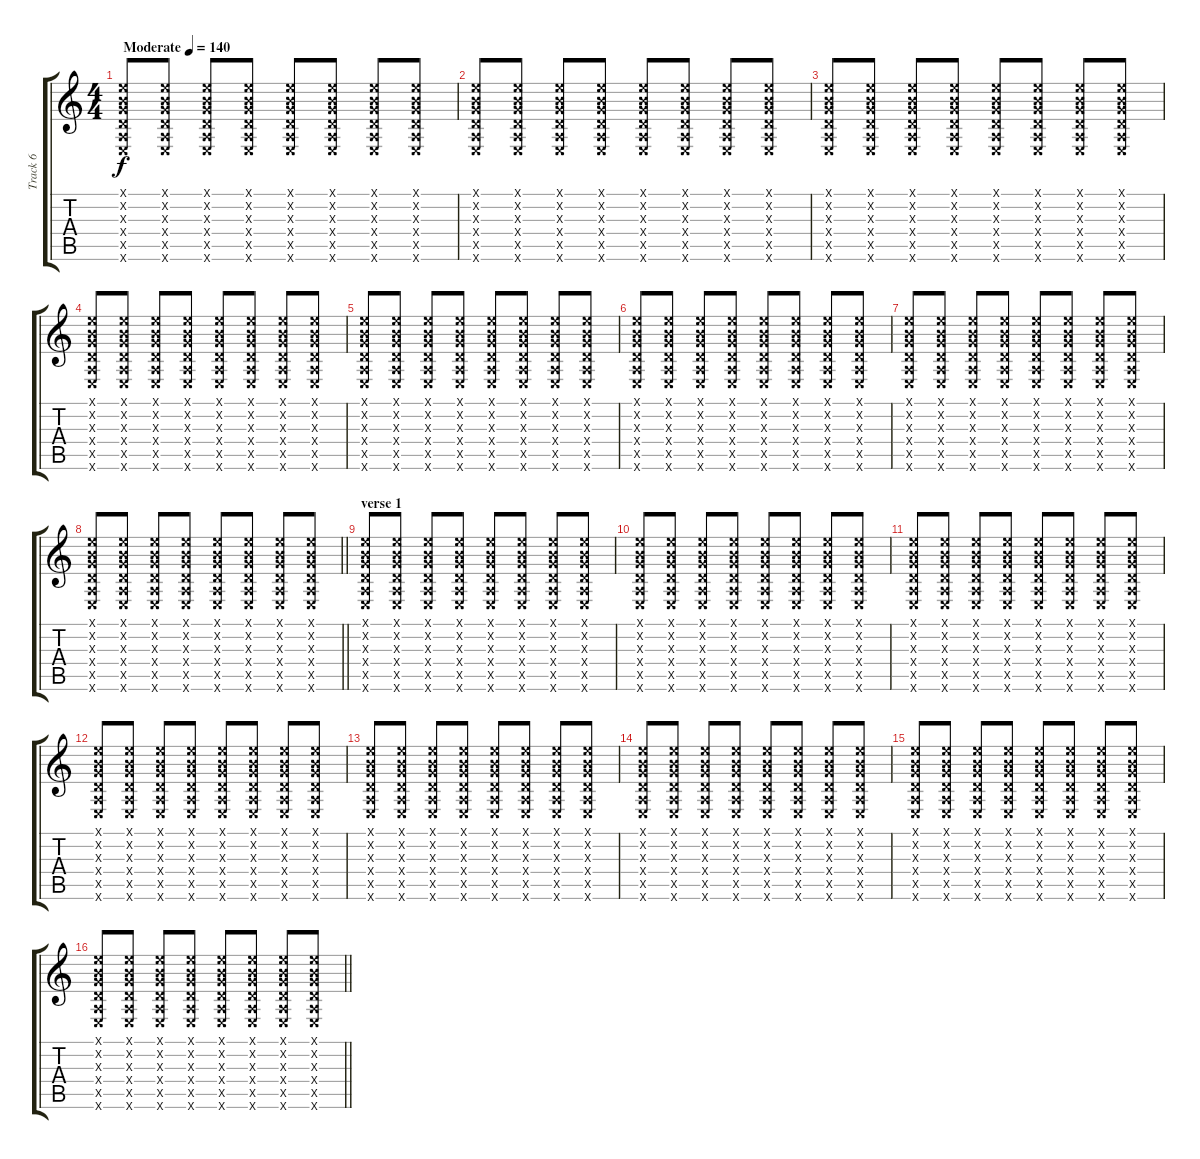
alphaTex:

\track ("Track 6" "Track 6") {instrument acousticguitarsteel}
\staff {score tabs}
\tuning (E4 B3 G3 D3 A2 E2) {hide}
\ts (4 4)
\tempo (140 "Moderate")
\clef g2
\ks c
(0.1{x} 0.2{x} 0.3{x} 0.4{x} 0.5{x} 0.6{x}).8{dy f instrument acousticguitarsteel} (0.1{x} 0.2{x} 0.3{x} 0.4{x} 0.5{x} 0.6{x}).8 (0.1{x} 0.2{x} 0.3{x} 0.4{x} 0.5{x} 0.6{x}).8 (0.1{x} 0.2{x} 0.3{x} 0.4{x} 0.5{x} 0.6{x}).8 (0.1{x} 0.2{x} 0.3{x} 0.4{x} 0.5{x} 0.6{x}).8 (0.1{x} 0.2{x} 0.3{x} 0.4{x} 0.5{x} 0.6{x}).8 (0.1{x} 0.2{x} 0.3{x} 0.4{x} 0.5{x} 0.6{x}).8 (0.1{x} 0.2{x} 0.3{x} 0.4{x} 0.5{x} 0.6{x}).8 |
(0.1{x} 0.2{x} 0.3{x} 0.4{x} 0.5{x} 0.6{x}).8 (0.1{x} 0.2{x} 0.3{x} 0.4{x} 0.5{x} 0.6{x}).8 (0.1{x} 0.2{x} 0.3{x} 0.4{x} 0.5{x} 0.6{x}).8 (0.1{x} 0.2{x} 0.3{x} 0.4{x} 0.5{x} 0.6{x}).8 (0.1{x} 0.2{x} 0.3{x} 0.4{x} 0.5{x} 0.6{x}).8 (0.1{x} 0.2{x} 0.3{x} 0.4{x} 0.5{x} 0.6{x}).8 (0.1{x} 0.2{x} 0.3{x} 0.4{x} 0.5{x} 0.6{x}).8 (0.1{x} 0.2{x} 0.3{x} 0.4{x} 0.5{x} 0.6{x}).8 |
(0.1{x} 0.2{x} 0.3{x} 0.4{x} 0.5{x} 0.6{x}).8 (0.1{x} 0.2{x} 0.3{x} 0.4{x} 0.5{x} 0.6{x}).8 (0.1{x} 0.2{x} 0.3{x} 0.4{x} 0.5{x} 0.6{x}).8 (0.1{x} 0.2{x} 0.3{x} 0.4{x} 0.5{x} 0.6{x}).8 (0.1{x} 0.2{x} 0.3{x} 0.4{x} 0.5{x} 0.6{x}).8 (0.1{x} 0.2{x} 0.3{x} 0.4{x} 0.5{x} 0.6{x}).8 (0.1{x} 0.2{x} 0.3{x} 0.4{x} 0.5{x} 0.6{x}).8 (0.1{x} 0.2{x} 0.3{x} 0.4{x} 0.5{x} 0.6{x}).8 |
(0.1{x} 0.2{x} 0.3{x} 0.4{x} 0.5{x} 0.6{x}).8 (0.1{x} 0.2{x} 0.3{x} 0.4{x} 0.5{x} 0.6{x}).8 (0.1{x} 0.2{x} 0.3{x} 0.4{x} 0.5{x} 0.6{x}).8 (0.1{x} 0.2{x} 0.3{x} 0.4{x} 0.5{x} 0.6{x}).8 (0.1{x} 0.2{x} 0.3{x} 0.4{x} 0.5{x} 0.6{x}).8 (0.1{x} 0.2{x} 0.3{x} 0.4{x} 0.5{x} 0.6{x}).8 (0.1{x} 0.2{x} 0.3{x} 0.4{x} 0.5{x} 0.6{x}).8 (0.1{x} 0.2{x} 0.3{x} 0.4{x} 0.5{x} 0.6{x}).8 |
(0.1{x} 0.2{x} 0.3{x} 0.4{x} 0.5{x} 0.6{x}).8 (0.1{x} 0.2{x} 0.3{x} 0.4{x} 0.5{x} 0.6{x}).8 (0.1{x} 0.2{x} 0.3{x} 0.4{x} 0.5{x} 0.6{x}).8 (0.1{x} 0.2{x} 0.3{x} 0.4{x} 0.5{x} 0.6{x}).8 (0.1{x} 0.2{x} 0.3{x} 0.4{x} 0.5{x} 0.6{x}).8 (0.1{x} 0.2{x} 0.3{x} 0.4{x} 0.5{x} 0.6{x}).8 (0.1{x} 0.2{x} 0.3{x} 0.4{x} 0.5{x} 0.6{x}).8 (0.1{x} 0.2{x} 0.3{x} 0.4{x} 0.5{x} 0.6{x}).8 |
(0.1{x} 0.2{x} 0.3{x} 0.4{x} 0.5{x} 0.6{x}).8 (0.1{x} 0.2{x} 0.3{x} 0.4{x} 0.5{x} 0.6{x}).8 (0.1{x} 0.2{x} 0.3{x} 0.4{x} 0.5{x} 0.6{x}).8 (0.1{x} 0.2{x} 0.3{x} 0.4{x} 0.5{x} 0.6{x}).8 (0.1{x} 0.2{x} 0.3{x} 0.4{x} 0.5{x} 0.6{x}).8 (0.1{x} 0.2{x} 0.3{x} 0.4{x} 0.5{x} 0.6{x}).8 (0.1{x} 0.2{x} 0.3{x} 0.4{x} 0.5{x} 0.6{x}).8 (0.1{x} 0.2{x} 0.3{x} 0.4{x} 0.5{x} 0.6{x}).8 |
(0.1{x} 0.2{x} 0.3{x} 0.4{x} 0.5{x} 0.6{x}).8 (0.1{x} 0.2{x} 0.3{x} 0.4{x} 0.5{x} 0.6{x}).8 (0.1{x} 0.2{x} 0.3{x} 0.4{x} 0.5{x} 0.6{x}).8 (0.1{x} 0.2{x} 0.3{x} 0.4{x} 0.5{x} 0.6{x}).8 (0.1{x} 0.2{x} 0.3{x} 0.4{x} 0.5{x} 0.6{x}).8 (0.1{x} 0.2{x} 0.3{x} 0.4{x} 0.5{x} 0.6{x}).8 (0.1{x} 0.2{x} 0.3{x} 0.4{x} 0.5{x} 0.6{x}).8 (0.1{x} 0.2{x} 0.3{x} 0.4{x} 0.5{x} 0.6{x}).8 |
\barLineRight lightlight
(0.1{x} 0.2{x} 0.3{x} 0.4{x} 0.5{x} 0.6{x}).8 (0.1{x} 0.2{x} 0.3{x} 0.4{x} 0.5{x} 0.6{x}).8 (0.1{x} 0.2{x} 0.3{x} 0.4{x} 0.5{x} 0.6{x}).8 (0.1{x} 0.2{x} 0.3{x} 0.4{x} 0.5{x} 0.6{x}).8 (0.1{x} 0.2{x} 0.3{x} 0.4{x} 0.5{x} 0.6{x}).8 (0.1{x} 0.2{x} 0.3{x} 0.4{x} 0.5{x} 0.6{x}).8 (0.1{x} 0.2{x} 0.3{x} 0.4{x} 0.5{x} 0.6{x}).8 (0.1{x} 0.2{x} 0.3{x} 0.4{x} 0.5{x} 0.6{x}).8 |
\section ("" "verse 1")
(0.1{x} 0.2{x} 0.3{x} 0.4{x} 0.5{x} 0.6{x}).8 (0.1{x} 0.2{x} 0.3{x} 0.4{x} 0.5{x} 0.6{x}).8 (0.1{x} 0.2{x} 0.3{x} 0.4{x} 0.5{x} 0.6{x}).8 (0.1{x} 0.2{x} 0.3{x} 0.4{x} 0.5{x} 0.6{x}).8 (0.1{x} 0.2{x} 0.3{x} 0.4{x} 0.5{x} 0.6{x}).8 (0.1{x} 0.2{x} 0.3{x} 0.4{x} 0.5{x} 0.6{x}).8 (0.1{x} 0.2{x} 0.3{x} 0.4{x} 0.5{x} 0.6{x}).8 (0.1{x} 0.2{x} 0.3{x} 0.4{x} 0.5{x} 0.6{x}).8 |
(0.1{x} 0.2{x} 0.3{x} 0.4{x} 0.5{x} 0.6{x}).8 (0.1{x} 0.2{x} 0.3{x} 0.4{x} 0.5{x} 0.6{x}).8 (0.1{x} 0.2{x} 0.3{x} 0.4{x} 0.5{x} 0.6{x}).8 (0.1{x} 0.2{x} 0.3{x} 0.4{x} 0.5{x} 0.6{x}).8 (0.1{x} 0.2{x} 0.3{x} 0.4{x} 0.5{x} 0.6{x}).8 (0.1{x} 0.2{x} 0.3{x} 0.4{x} 0.5{x} 0.6{x}).8 (0.1{x} 0.2{x} 0.3{x} 0.4{x} 0.5{x} 0.6{x}).8 (0.1{x} 0.2{x} 0.3{x} 0.4{x} 0.5{x} 0.6{x}).8 |
(0.1{x} 0.2{x} 0.3{x} 0.4{x} 0.5{x} 0.6{x}).8 (0.1{x} 0.2{x} 0.3{x} 0.4{x} 0.5{x} 0.6{x}).8 (0.1{x} 0.2{x} 0.3{x} 0.4{x} 0.5{x} 0.6{x}).8 (0.1{x} 0.2{x} 0.3{x} 0.4{x} 0.5{x} 0.6{x}).8 (0.1{x} 0.2{x} 0.3{x} 0.4{x} 0.5{x} 0.6{x}).8 (0.1{x} 0.2{x} 0.3{x} 0.4{x} 0.5{x} 0.6{x}).8 (0.1{x} 0.2{x} 0.3{x} 0.4{x} 0.5{x} 0.6{x}).8 (0.1{x} 0.2{x} 0.3{x} 0.4{x} 0.5{x} 0.6{x}).8 |
(0.1{x} 0.2{x} 0.3{x} 0.4{x} 0.5{x} 0.6{x}).8 (0.1{x} 0.2{x} 0.3{x} 0.4{x} 0.5{x} 0.6{x}).8 (0.1{x} 0.2{x} 0.3{x} 0.4{x} 0.5{x} 0.6{x}).8 (0.1{x} 0.2{x} 0.3{x} 0.4{x} 0.5{x} 0.6{x}).8 (0.1{x} 0.2{x} 0.3{x} 0.4{x} 0.5{x} 0.6{x}).8 (0.1{x} 0.2{x} 0.3{x} 0.4{x} 0.5{x} 0.6{x}).8 (0.1{x} 0.2{x} 0.3{x} 0.4{x} 0.5{x} 0.6{x}).8 (0.1{x} 0.2{x} 0.3{x} 0.4{x} 0.5{x} 0.6{x}).8 |
(0.1{x} 0.2{x} 0.3{x} 0.4{x} 0.5{x} 0.6{x}).8 (0.1{x} 0.2{x} 0.3{x} 0.4{x} 0.5{x} 0.6{x}).8 (0.1{x} 0.2{x} 0.3{x} 0.4{x} 0.5{x} 0.6{x}).8 (0.1{x} 0.2{x} 0.3{x} 0.4{x} 0.5{x} 0.6{x}).8 (0.1{x} 0.2{x} 0.3{x} 0.4{x} 0.5{x} 0.6{x}).8 (0.1{x} 0.2{x} 0.3{x} 0.4{x} 0.5{x} 0.6{x}).8 (0.1{x} 0.2{x} 0.3{x} 0.4{x} 0.5{x} 0.6{x}).8 (0.1{x} 0.2{x} 0.3{x} 0.4{x} 0.5{x} 0.6{x}).8 |
(0.1{x} 0.2{x} 0.3{x} 0.4{x} 0.5{x} 0.6{x}).8 (0.1{x} 0.2{x} 0.3{x} 0.4{x} 0.5{x} 0.6{x}).8 (0.1{x} 0.2{x} 0.3{x} 0.4{x} 0.5{x} 0.6{x}).8 (0.1{x} 0.2{x} 0.3{x} 0.4{x} 0.5{x} 0.6{x}).8 (0.1{x} 0.2{x} 0.3{x} 0.4{x} 0.5{x} 0.6{x}).8 (0.1{x} 0.2{x} 0.3{x} 0.4{x} 0.5{x} 0.6{x}).8 (0.1{x} 0.2{x} 0.3{x} 0.4{x} 0.5{x} 0.6{x}).8 (0.1{x} 0.2{x} 0.3{x} 0.4{x} 0.5{x} 0.6{x}).8 |
(0.1{x} 0.2{x} 0.3{x} 0.4{x} 0.5{x} 0.6{x}).8 (0.1{x} 0.2{x} 0.3{x} 0.4{x} 0.5{x} 0.6{x}).8 (0.1{x} 0.2{x} 0.3{x} 0.4{x} 0.5{x} 0.6{x}).8 (0.1{x} 0.2{x} 0.3{x} 0.4{x} 0.5{x} 0.6{x}).8 (0.1{x} 0.2{x} 0.3{x} 0.4{x} 0.5{x} 0.6{x}).8 (0.1{x} 0.2{x} 0.3{x} 0.4{x} 0.5{x} 0.6{x}).8 (0.1{x} 0.2{x} 0.3{x} 0.4{x} 0.5{x} 0.6{x}).8 (0.1{x} 0.2{x} 0.3{x} 0.4{x} 0.5{x} 0.6{x}).8 |
\barLineRight lightlight
(0.1{x} 0.2{x} 0.3{x} 0.4{x} 0.5{x} 0.6{x}).8 (0.1{x} 0.2{x} 0.3{x} 0.4{x} 0.5{x} 0.6{x}).8 (0.1{x} 0.2{x} 0.3{x} 0.4{x} 0.5{x} 0.6{x}).8 (0.1{x} 0.2{x} 0.3{x} 0.4{x} 0.5{x} 0.6{x}).8 (0.1{x} 0.2{x} 0.3{x} 0.4{x} 0.5{x} 0.6{x}).8 (0.1{x} 0.2{x} 0.3{x} 0.4{x} 0.5{x} 0.6{x}).8 (0.1{x} 0.2{x} 0.3{x} 0.4{x} 0.5{x} 0.6{x}).8 (0.1{x} 0.2{x} 0.3{x} 0.4{x} 0.5{x} 0.6{x}).8
